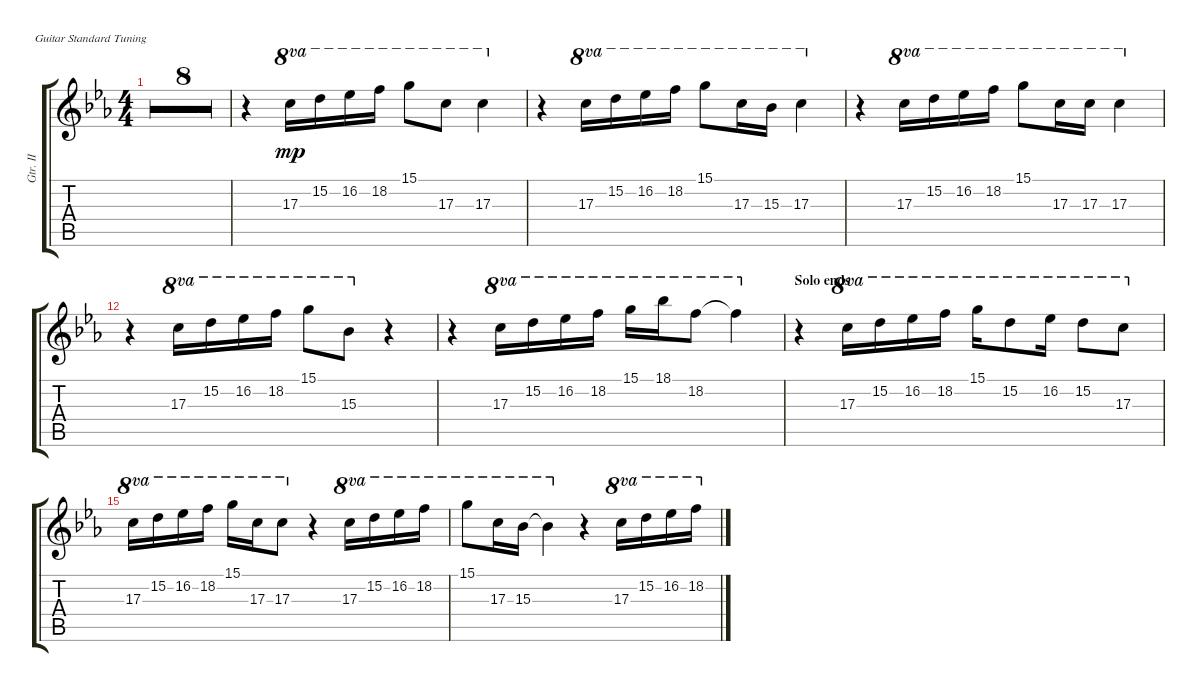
\bracketExtendMode groupsimilarinstruments
\otherSystemsTrackNameOrientation horizontal
\defaultBarNumberDisplay FirstOfSystem
\track ("Guitar II" "Gtr. II") {multiBarRest instrument electricguitarclean}
\staff {score tabs}
\tuning (E4 B3 G3 D3 A2 E2)
\ts (4 4)
\tempo 81
\clef g2
\ks eb
|
|
|
|
|
|
|
|
r.4{beam Down} 17.3{acc forcenatural}.16{ot 8va dy mp beam Down} 15.2{acc forcenatural}.16{ot 8va beam Down} 16.2{acc b}.16{ot 8va beam Down} 18.2{acc forcenatural}.16{ot 8va beam Down} 15.1{acc forcenatural}.8{ot 8va beam Down} 17.3{acc forcenatural}.8{ot 8va beam Down} 17.3{acc forcenatural}.4{ot 8va beam Down} |
r.4{beam Down} 17.3{acc forcenatural}.16{ot 8va beam Down} 15.2{acc forcenatural}.16{ot 8va beam Down} 16.2{acc b}.16{ot 8va beam Down} 18.2{acc forcenatural}.16{ot 8va beam Down} 15.1{acc forcenatural}.8{ot 8va beam Down} 17.3{acc forcenatural}.16{ot 8va beam Down} 15.3{acc b}.16{ot 8va beam Down} 17.3{acc forcenatural}.4{ot 8va beam Down} |
r.4{beam Down} 17.3{acc forcenatural}.16{ot 8va beam Down} 15.2{acc forcenatural}.16{ot 8va beam Down} 16.2{acc b}.16{ot 8va beam Down} 18.2{acc forcenatural}.16{ot 8va beam Down} 15.1{acc forcenatural}.8{ot 8va beam Down} 17.3{acc forcenatural}.16{ot 8va beam Down} 17.3{acc forcenatural}.16{ot 8va beam Down} 17.3{acc forcenatural}.4{ot 8va beam Down} |
r.4{beam Down} 17.3{acc forcenatural}.16{ot 8va beam Down} 15.2{acc forcenatural}.16{ot 8va beam Down} 16.2{acc b}.16{ot 8va beam Down} 18.2{acc forcenatural}.16{ot 8va beam Down} 15.1{acc forcenatural}.8{ot 8va beam Down} 15.3{acc b}.8{ot 8va beam Down} r.4{beam Down} |
r.4{beam Down} 17.3{acc forcenatural}.16{ot 8va beam Down} 15.2{acc forcenatural}.16{ot 8va beam Down} 16.2{acc b}.16{ot 8va beam Down} 18.2{acc forcenatural}.16{ot 8va beam Down} 15.1{acc forcenatural}.16{ot 8va beam Down} 18.1{acc b}.16{ot 8va beam Down} 18.2{acc forcenatural}.8{ot 8va beam Down} 18.2{t acc forcenatural}.4{ot 8va beam Down} |
\section ("" "Solo ends")
r.4{beam Down} 17.3{acc forcenatural}.16{ot 8va beam Down} 15.2{acc forcenatural}.16{ot 8va beam Down} 16.2{acc b}.16{ot 8va beam Down} 18.2{acc forcenatural}.16{ot 8va beam Down} 15.1{acc forcenatural}.16{ot 8va beam Down} 15.2{acc forcenatural}.8{ot 8va beam Down} 16.2{acc b}.16{ot 8va beam Down} 15.2{acc forcenatural}.8{ot 8va beam Down} 17.3{acc forcenatural}.8{ot 8va beam Down} |
17.3{acc forcenatural}.16{ot 8va beam Down} 15.2{acc forcenatural}.16{ot 8va beam Down} 16.2{acc b}.16{ot 8va beam Down} 18.2{acc forcenatural}.16{ot 8va beam Down} 15.1{acc forcenatural}.16{ot 8va beam Down} 17.3{acc forcenatural}.16{ot 8va beam Down} 17.3{acc forcenatural}.8{ot 8va beam Down} r.4{beam Down} 17.3{acc forcenatural}.16{ot 8va beam Down} 15.2{acc forcenatural}.16{ot 8va beam Down} 16.2{acc b}.16{ot 8va beam Down} 18.2{acc forcenatural}.16{ot 8va beam Down} |
15.1{acc forcenatural}.8{ot 8va beam Down} 17.3{acc forcenatural}.16{ot 8va beam Down} 15.3{acc b}.16{ot 8va beam Down} 15.3{t acc b}.4{ot 8va beam Down} r.4{beam Down} 17.3{acc forcenatural}.16{ot 8va beam Down} 15.2{acc forcenatural}.16{ot 8va beam Down} 16.2{acc b}.16{ot 8va beam Down} 18.2{acc forcenatural}.16{ot 8va beam Down}
